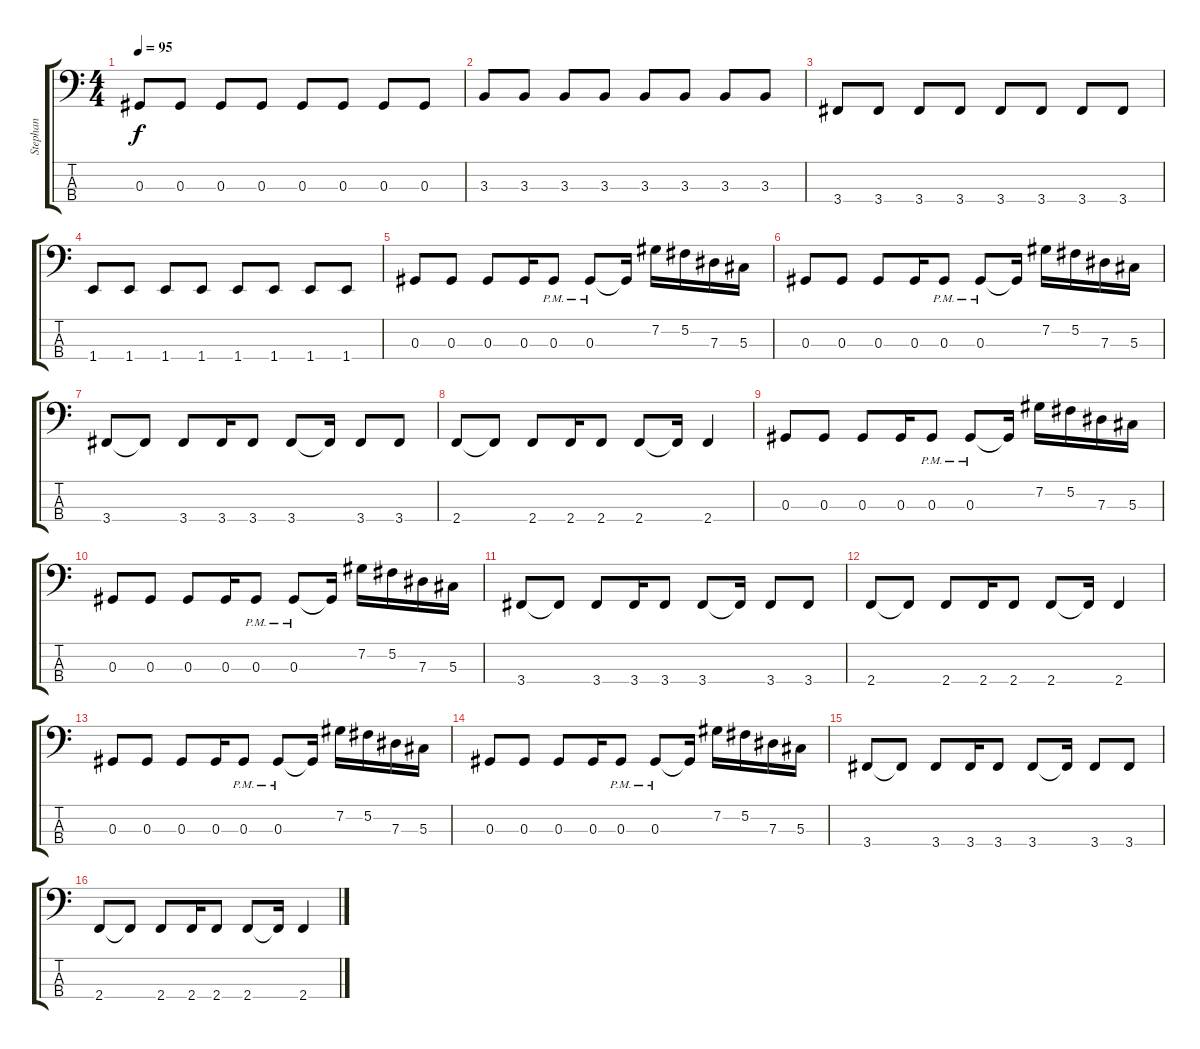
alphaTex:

\track ("Stephan" "Stephan") {instrument electricbassfinger}
\staff {score tabs}
\tuning (Gb2 Db2 Ab1 Eb1) {hide}
\ts (4 4)
\tempo 95
\clef f4
\ks c
0.3.8{dy f} 0.3.8 0.3.8 0.3.8 0.3.8 0.3.8 0.3.8 0.3.8 |
3.3.8 3.3.8 3.3.8 3.3.8 3.3.8 3.3.8 3.3.8 3.3.8 |
3.4.8 3.4.8 3.4.8 3.4.8 3.4.8 3.4.8 3.4.8 3.4.8 |
1.4.8 1.4.8 1.4.8 1.4.8 1.4.8 1.4.8 1.4.8 1.4.8 |
0.3.8 0.3.8 0.3.8 0.3.16 0.3{pm}.8 0.3{pm}.8 0.3{t}.16 7.2.16 5.2.16 7.3.16 5.3.16 |
0.3.8 0.3.8 0.3.8 0.3.16 0.3{pm}.8 0.3{pm}.8 0.3{t}.16 7.2.16 5.2.16 7.3.16 5.3.16 |
3.4.8 3.4{t}.8 3.4.8 3.4.16 3.4.8 3.4.8 3.4{t}.16 3.4.8 3.4.8 |
2.4.8 2.4{t}.8 2.4.8 2.4.16 2.4.8 2.4.8 2.4{t}.16 2.4.4 |
0.3.8 0.3.8 0.3.8 0.3.16 0.3{pm}.8 0.3{pm}.8 0.3{t}.16 7.2.16 5.2.16 7.3.16 5.3.16 |
0.3.8 0.3.8 0.3.8 0.3.16 0.3{pm}.8 0.3{pm}.8 0.3{t}.16 7.2.16 5.2.16 7.3.16 5.3.16 |
3.4.8 3.4{t}.8 3.4.8 3.4.16 3.4.8 3.4.8 3.4{t}.16 3.4.8 3.4.8 |
2.4.8 2.4{t}.8 2.4.8 2.4.16 2.4.8 2.4.8 2.4{t}.16 2.4.4 |
0.3.8 0.3.8 0.3.8 0.3.16 0.3{pm}.8 0.3{pm}.8 0.3{t}.16 7.2.16 5.2.16 7.3.16 5.3.16 |
0.3.8 0.3.8 0.3.8 0.3.16 0.3{pm}.8 0.3{pm}.8 0.3{t}.16 7.2.16 5.2.16 7.3.16 5.3.16 |
3.4.8 3.4{t}.8 3.4.8 3.4.16 3.4.8 3.4.8 3.4{t}.16 3.4.8 3.4.8 |
2.4.8 2.4{t}.8 2.4.8 2.4.16 2.4.8 2.4.8 2.4{t}.16 2.4.4
